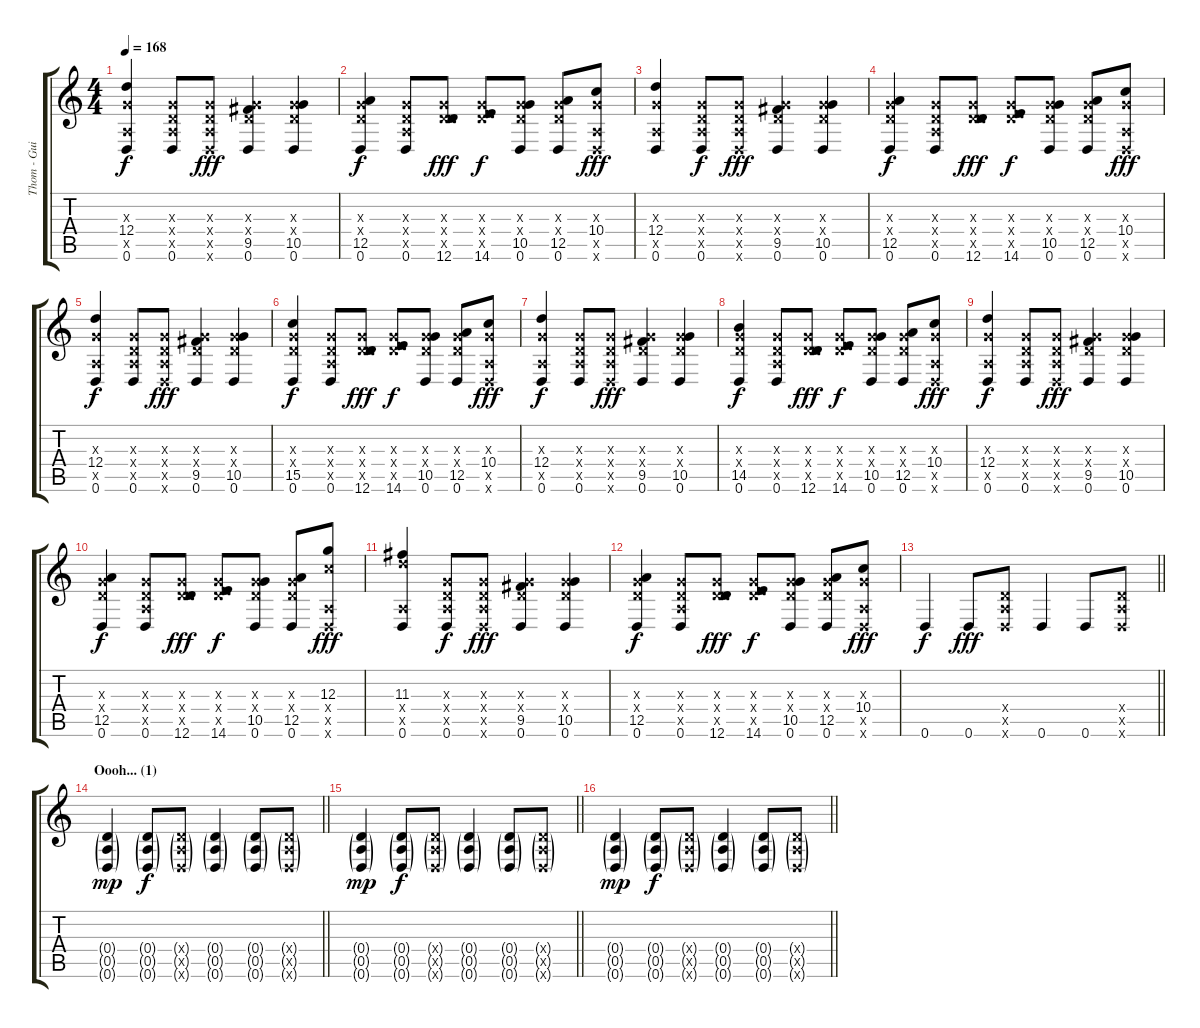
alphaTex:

\track ("Thom - Guitar" "Thom - Gui") {instrument overdrivenguitar}
\staff {score tabs}
\tuning (E4 B3 G3 D3 A2 D2) {hide}
\ts (4 4)
\tempo 168
\clef g2
\ks c
(0.3{x} 12.4 0.5{x} 0.6).4{dy f} (0.3{x} 0.4{x} 0.5{x} 0.6).8 (0.3{x} 0.4{x} 0.5{x} 0.6{x}).8{dy fff} (0.3{x} 0.4{x} 9.5 0.6).4 (0.3{x} 0.4{x} 10.5 0.6).4 |
(0.3{x} 0.4{x} 12.5 0.6).4{dy f} (0.3{x} 0.4{x} 0.5{x} 0.6).8 (0.3{x} 0.4{x} 5.5{x} 12.6).8{dy fff} (0.3{x} 0.4{x} 7.5{x} 14.6).8{dy f} (0.3{x} 0.4{x} 10.5 0.6).8 (0.3{x} 0.4{x} 12.5 0.6).8 (0.3{x} 10.4 0.5{x} 0.6{x}).8{dy fff} |
(0.3{x} 12.4 0.5{x} 0.6).4 (0.3{x} 0.4{x} 0.5{x} 0.6).8{dy f} (0.3{x} 0.4{x} 0.5{x} 0.6{x}).8{dy fff} (0.3{x} 0.4{x} 9.5 0.6).4 (0.3{x} 0.4{x} 10.5 0.6).4 |
(0.3{x} 0.4{x} 12.5 0.6).4{dy f} (0.3{x} 0.4{x} 0.5{x} 0.6).8 (0.3{x} 0.4{x} 5.5{x} 12.6).8{dy fff} (0.3{x} 0.4{x} 7.5{x} 14.6).8{dy f} (0.3{x} 0.4{x} 10.5 0.6).8 (0.3{x} 0.4{x} 12.5 0.6).8 (0.3{x} 10.4 0.5{x} 0.6{x}).8{dy fff} |
(0.3{x} 12.4 0.5{x} 0.6).4{dy f} (0.3{x} 0.4{x} 0.5{x} 0.6).8 (0.3{x} 0.4{x} 0.5{x} 0.6{x}).8{dy fff} (0.3{x} 0.4{x} 9.5 0.6).4 (0.3{x} 0.4{x} 10.5 0.6).4 |
(0.3{x} 0.4{x} 15.5 0.6).4{dy f} (0.3{x} 0.4{x} 0.5{x} 0.6).8 (0.3{x} 0.4{x} 5.5{x} 12.6).8{dy fff} (0.3{x} 0.4{x} 7.5{x} 14.6).8{dy f} (0.3{x} 0.4{x} 10.5 0.6).8 (0.3{x} 0.4{x} 12.5 0.6).8 (0.3{x} 10.4 0.5{x} 0.6{x}).8{dy fff} |
(0.3{x} 12.4 0.5{x} 0.6).4{dy f} (0.3{x} 0.4{x} 0.5{x} 0.6).8 (0.3{x} 0.4{x} 0.5{x} 0.6{x}).8{dy fff} (0.3{x} 0.4{x} 9.5 0.6).4 (0.3{x} 0.4{x} 10.5 0.6).4 |
(0.3{x} 0.4{x} 14.5 0.6).4{dy f} (0.3{x} 0.4{x} 0.5{x} 0.6).8 (0.3{x} 0.4{x} 5.5{x} 12.6).8{dy fff} (0.3{x} 0.4{x} 7.5{x} 14.6).8{dy f} (0.3{x} 0.4{x} 10.5 0.6).8 (0.3{x} 0.4{x} 12.5 0.6).8 (0.3{x} 10.4 0.5{x} 0.6{x}).8{dy fff} |
(0.3{x} 12.4 0.5{x} 0.6).4{dy f} (0.3{x} 0.4{x} 0.5{x} 0.6).8 (0.3{x} 0.4{x} 0.5{x} 0.6{x}).8{dy fff} (0.3{x} 0.4{x} 9.5 0.6).4 (0.3{x} 0.4{x} 10.5 0.6).4 |
(0.3{x} 0.4{x} 12.5 0.6).4{dy f} (0.3{x} 0.4{x} 0.5{x} 0.6).8 (0.3{x} 0.4{x} 5.5{x} 12.6).8{dy fff} (0.3{x} 0.4{x} 7.5{x} 14.6).8{dy f} (0.3{x} 0.4{x} 10.5 0.6).8 (0.3{x} 0.4{x} 12.5 0.6).8 (12.3 10.4{x} 0.5{x} 0.6{x}).8{dy fff} |
(11.3 12.4{x} 0.5{x} 0.6).4 (0.3{x} 0.4{x} 0.5{x} 0.6).8{dy f} (0.3{x} 0.4{x} 0.5{x} 0.6{x}).8{dy fff} (0.3{x} 0.4{x} 9.5 0.6).4 (0.3{x} 0.4{x} 10.5 0.6).4 |
(0.3{x} 0.4{x} 12.5 0.6).4{dy f} (0.3{x} 0.4{x} 0.5{x} 0.6).8 (0.3{x} 0.4{x} 5.5{x} 12.6).8{dy fff} (0.3{x} 0.4{x} 7.5{x} 14.6).8{dy f} (0.3{x} 0.4{x} 10.5 0.6).8 (0.3{x} 0.4{x} 12.5 0.6).8 (0.3{x} 10.4 0.5{x} 0.6{x}).8{dy fff} |
\barLineRight lightlight
0.6.4{dy f} 0.6.8{dy fff} (0.4{x} 0.5{x} 0.6{x}).8 0.6.4 0.6.8 (0.4{x} 0.5{x} 0.6{x}).8 |
\section ("" "Oooh... (1)")
\barLineRight lightlight
(0.4{g} 0.5{g} 0.6{g}).4{dy mp} (0.4{g} 0.5{g} 0.6{g}).8{dy f} (0.4{g x} 0.5{g x} 0.6{g x}).8 (0.4{g} 0.5{g} 0.6{g}).4 (0.4{g} 0.5{g} 0.6{g}).8 (0.4{g x} 0.5{g x} 0.6{g x}).8 |
\barLineRight lightlight
(0.4{g} 0.5{g} 0.6{g}).4{dy mp} (0.4{g} 0.5{g} 0.6{g}).8{dy f} (0.4{g x} 0.5{g x} 0.6{g x}).8 (0.4{g} 0.5{g} 0.6{g}).4 (0.4{g} 0.5{g} 0.6{g}).8 (0.4{g x} 0.5{g x} 0.6{g x}).8 |
\barLineRight lightlight
(0.4{g} 0.5{g} 0.6{g}).4{dy mp} (0.4{g} 0.5{g} 0.6{g}).8{dy f} (0.4{g x} 0.5{g x} 0.6{g x}).8 (0.4{g} 0.5{g} 0.6{g}).4 (0.4{g} 0.5{g} 0.6{g}).8 (0.4{g x} 0.5{g x} 0.6{g x}).8
